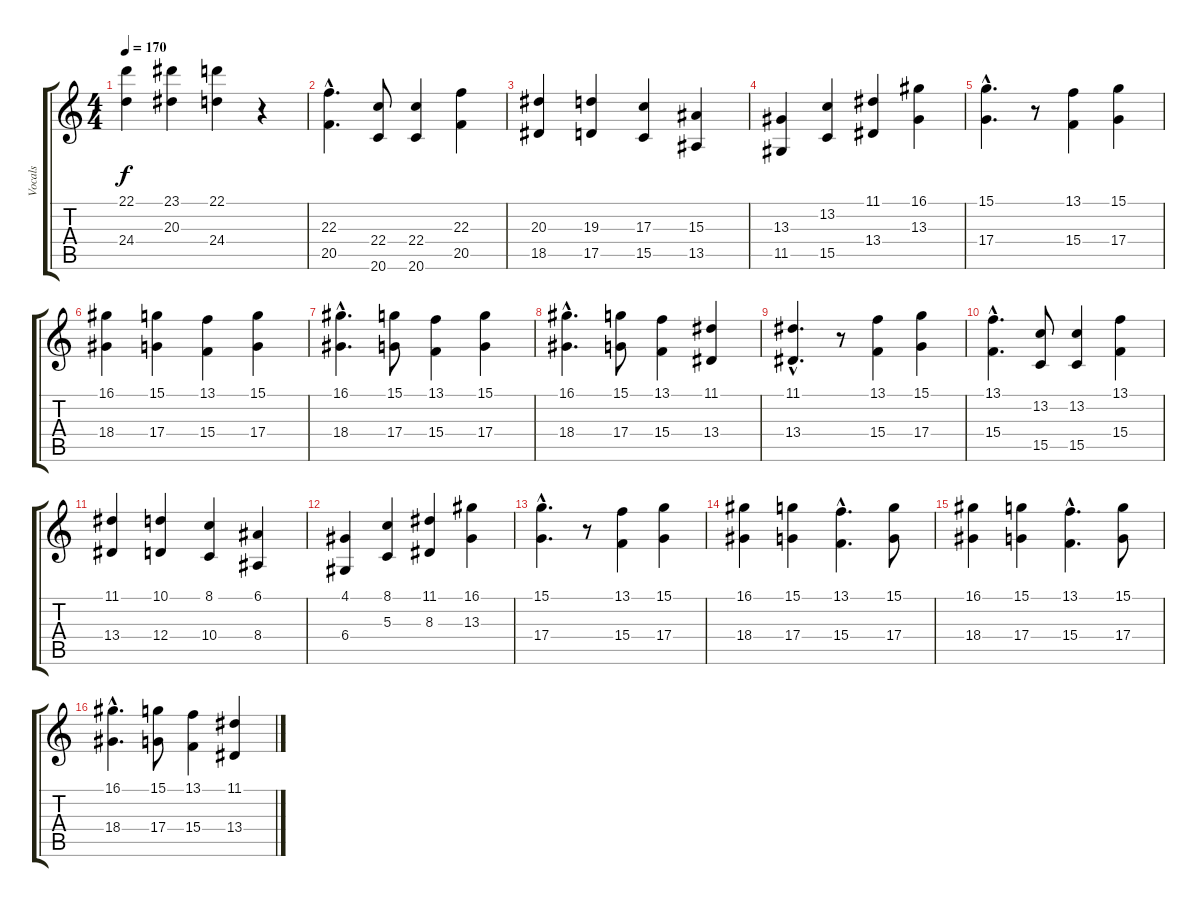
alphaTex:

\track ("Vocals" "Vocals") {instrument lead6voice}
\staff {score tabs}
\tuning (E4 B3 G3 D3 A2 E2) {hide}
\ts (4 4)
\tempo 170
\clef g2
\ks c
(22.1 24.4).4{dy f} (23.1 20.3).4 (22.1 24.4).4 r.4 |
(22.3{hac} 20.5{hac}).4{d} (22.4 20.6).8 (22.4 20.6).4 (22.3 20.5).4 |
(20.3 18.5).4 (19.3 17.5).4 (17.3 15.5).4 (15.3 13.5).4 |
(13.3 11.5).4 (13.2 15.5).4 (11.1 13.4).4 (16.1 13.3).4 |
(15.1{hac} 17.4{hac}).4{d} r.8 (13.1 15.4).4 (15.1 17.4).4 |
(16.1 18.4).4 (15.1 17.4).4 (13.1 15.4).4 (15.1 17.4).4 |
(16.1{hac} 18.4{hac}).4{d} (15.1 17.4).8 (13.1 15.4).4 (15.1 17.4).4 |
(16.1{hac} 18.4{hac}).4{d} (15.1 17.4).8 (13.1 15.4).4 (11.1 13.4).4 |
(11.1{hac} 13.4{hac}).4{d} r.8 (13.1 15.4).4 (15.1 17.4).4 |
(13.1{hac} 15.4{hac}).4{d} (13.2 15.5).8 (13.2 15.5).4 (13.1 15.4).4 |
(11.1 13.4).4 (10.1 12.4).4 (8.1 10.4).4 (6.1 8.4).4 |
(4.1 6.4).4 (8.1 5.3).4 (11.1 8.3).4 (16.1 13.3).4 |
(15.1{hac} 17.4{hac}).4{d} r.8 (13.1 15.4).4 (15.1 17.4).4 |
(16.1 18.4).4 (15.1 17.4).4 (13.1{hac} 15.4{hac}).4{d} (15.1 17.4).8 |
(16.1 18.4).4 (15.1 17.4).4 (13.1{hac} 15.4{hac}).4{d} (15.1 17.4).8 |
(16.1{hac} 18.4{hac}).4{d} (15.1 17.4).8 (13.1 15.4).4 (11.1 13.4).4
